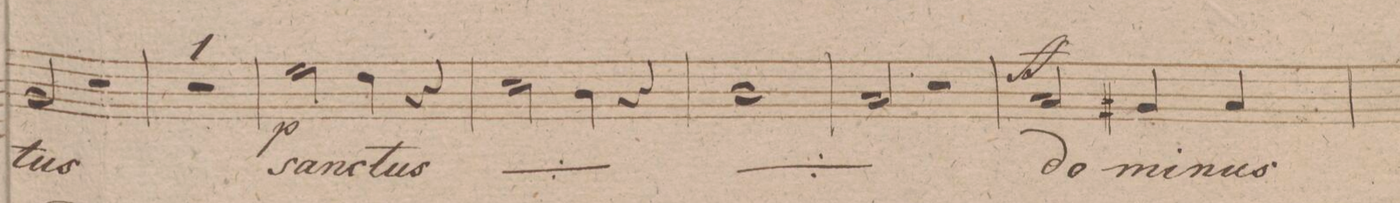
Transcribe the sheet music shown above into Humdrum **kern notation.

**kern	**text	**dynam
*I"Baſso.	*	*
*clefF4	*	*
*k[f#c#g#d#]	*	*
*met(c)	*	*
*M4/4	*	*
2BB/	-tus	.
2r	.	.
=7	=7	=7
1r	.	.
=8	=8	=8
2G#\	sanc-	p
4F#\	-tus	.
4r	.	.
=9	=9	=9
*	*ij	*
2E\	sanc-	.
4D#\	-tus	.
4r	.	.
=10	=10	=10
1D#\	sanc-	.
=11	=11	=11
2C#/	-tus	.
*	*Xij	*
2r	.	.
=12	=12	=12
2C#/	do-	ff
4BB#X/	-mi-	.
4C#/	-nus	.
=13	=13	=13
*-	*-	*-
